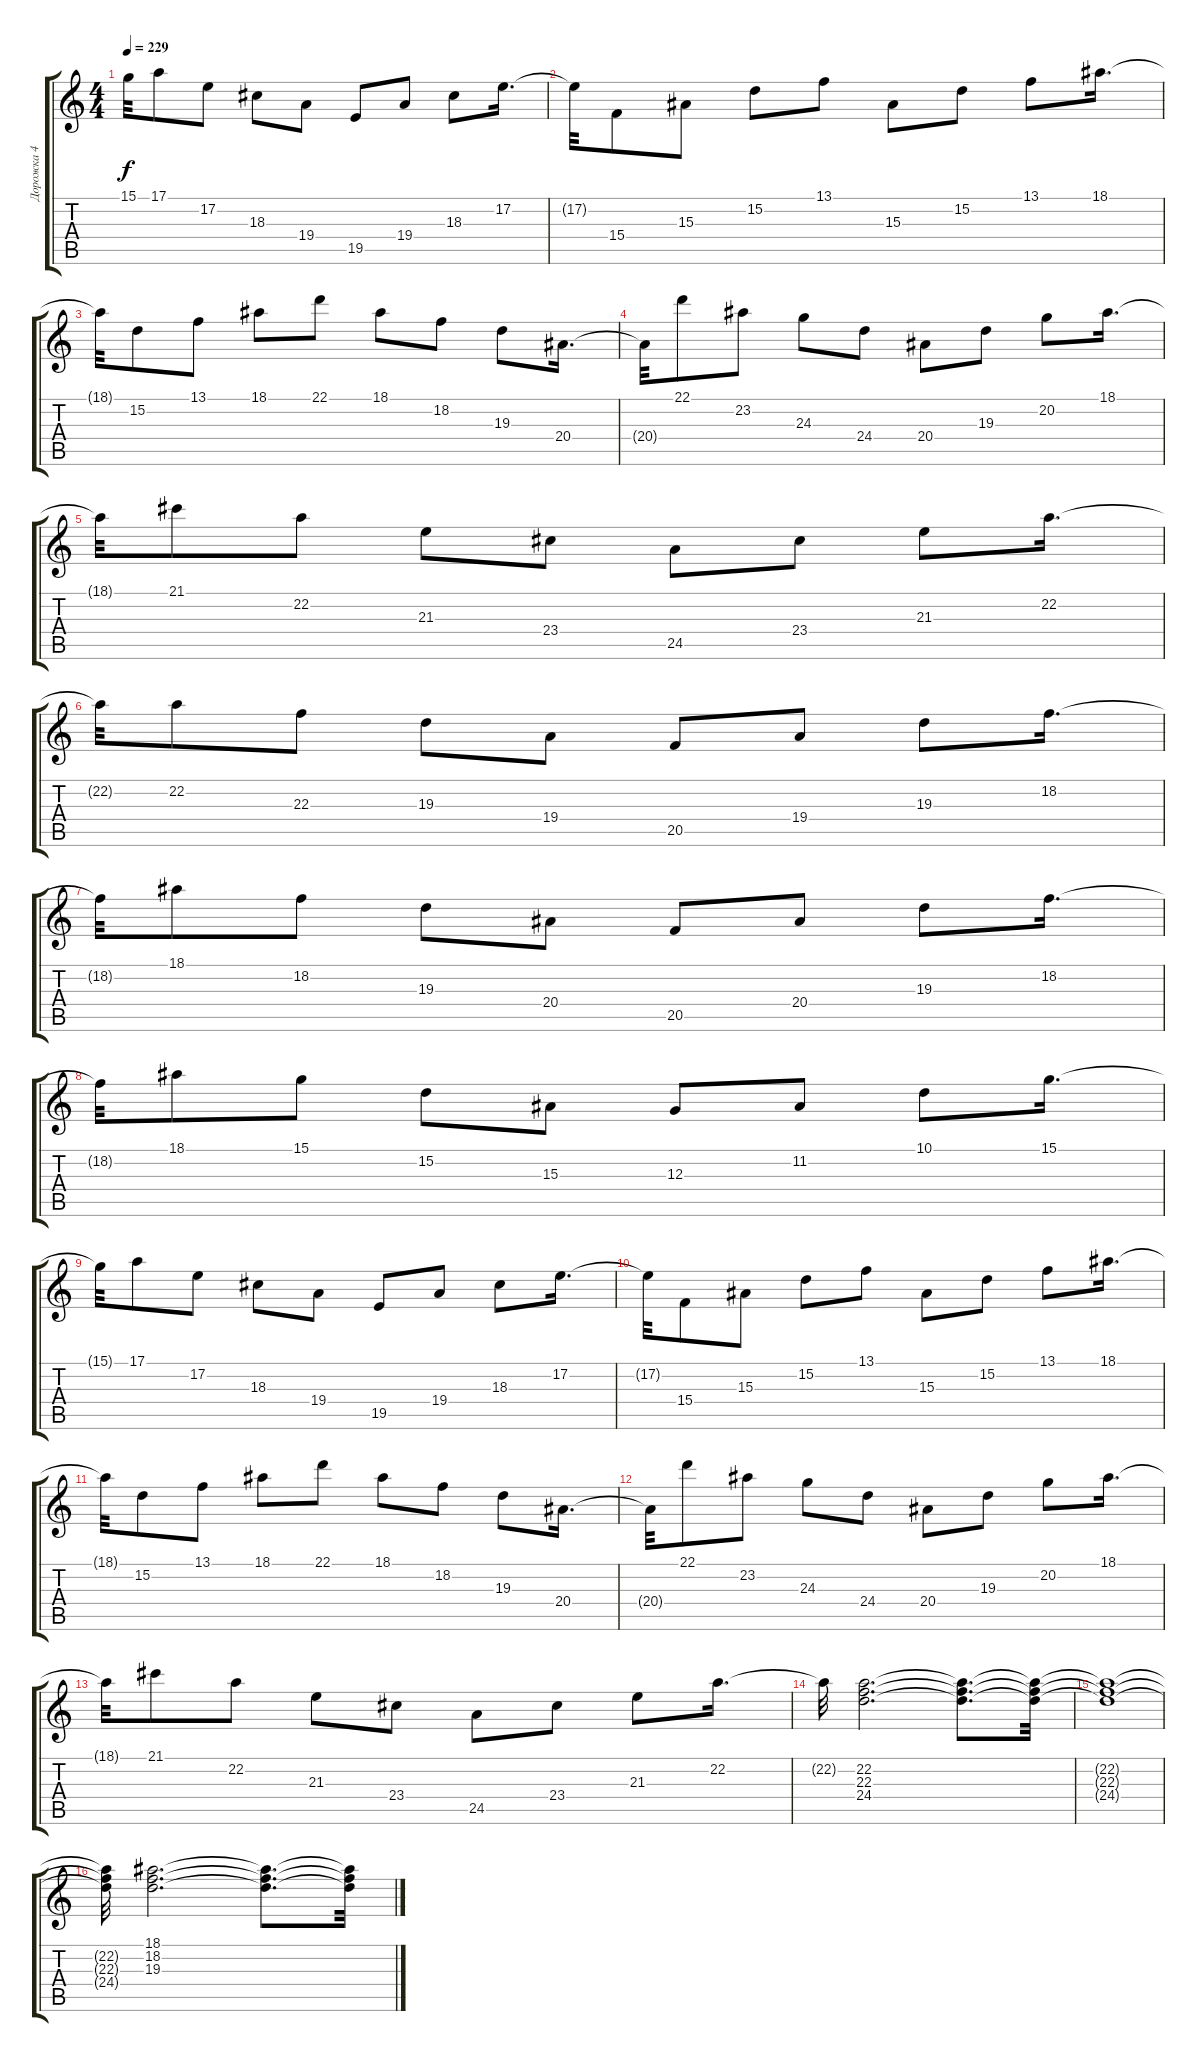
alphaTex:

\track ("Дорожка 4" "Дорожка 4") {instrument stringensemble1}
\staff {score tabs}
\tuning (E4 B3 G3 D3 A2 E2) {hide}
\ts (4 4)
\tempo 229
\clef g2
\ks c
15.1{t}.32{dy f} 17.1.8 17.2.8 18.3.8 19.4.8 19.5.8 19.4.8 18.3.8 17.2.16{d} |
17.2{t}.32 15.4.8 15.3.8 15.2.8 13.1.8 15.3.8 15.2.8 13.1.8 18.1.16{d} |
18.1{t}.32 15.2.8 13.1.8 18.1.8 22.1.8 18.1.8 18.2.8 19.3.8 20.4.16{d} |
20.4{t}.32 22.1.8 23.2.8 24.3.8 24.4.8 20.4.8 19.3.8 20.2.8 18.1.16{d} |
18.1{t}.32 21.1.8 22.2.8 21.3.8 23.4.8 24.5.8 23.4.8 21.3.8 22.2.16{d} |
22.2{t}.32 22.2.8 22.3.8 19.3.8 19.4.8 20.5.8 19.4.8 19.3.8 18.2.16{d} |
18.2{t}.32 18.1.8 18.2.8 19.3.8 20.4.8 20.5.8 20.4.8 19.3.8 18.2.16{d} |
18.2{t}.32 18.1.8 15.1.8 15.2.8 15.3.8 12.3.8 11.2.8 10.1.8 15.1.16{d} |
15.1{t}.32 17.1.8 17.2.8 18.3.8 19.4.8 19.5.8 19.4.8 18.3.8 17.2.16{d} |
17.2{t}.32 15.4.8 15.3.8 15.2.8 13.1.8 15.3.8 15.2.8 13.1.8 18.1.16{d} |
18.1{t}.32 15.2.8 13.1.8 18.1.8 22.1.8 18.1.8 18.2.8 19.3.8 20.4.16{d} |
20.4{t}.32 22.1.8 23.2.8 24.3.8 24.4.8 20.4.8 19.3.8 20.2.8 18.1.16{d} |
18.1{t}.32 21.1.8 22.2.8 21.3.8 23.4.8 24.5.8 23.4.8 21.3.8 22.2.16{d} |
22.2{t}.32 (22.2 22.3 24.4).2{d} (22.2{t} 22.3{t} 24.4{t}).8{d} (22.2{t} 22.3{t} 24.4{t}).32 |
(22.2{t} 22.3{t} 24.4{t}).1 |
(22.2{t} 22.3{t} 24.4{t}).32 (18.1 18.2 19.3).2{d} (18.1{t} 18.2{t} 19.3{t}).8{d} (18.1{t} 18.2{t} 19.3{t}).32
